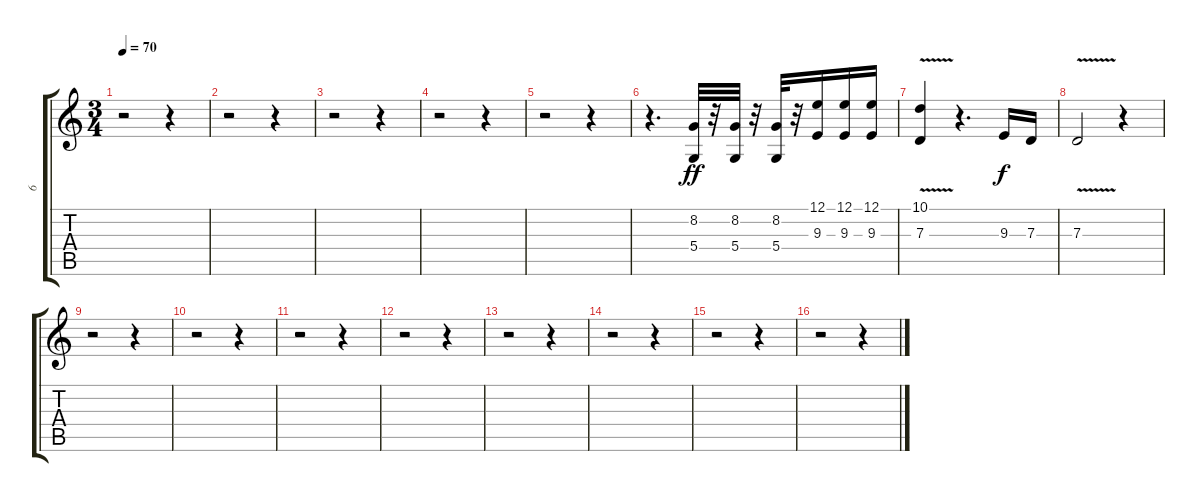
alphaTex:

\track ("6" "6") {instrument trumpet}
\staff {score tabs}
\tuning (E4 B3 G3 D3 A2 E2) {hide}
\ts (3 4)
\tempo 70
\clef g2
\ks c
r.2{dy ff} r.4 |
r.2 r.4 |
r.2 r.4 |
r.2 r.4 |
r.2 r.4 |
r.4{d} (8.2 5.4).32 r.32 (8.2 5.4).32 r.32 (8.2 5.4).32 r.32 (12.1 9.3).16 (12.1 9.3).16 (12.1 9.3).16 |
(10.1{v} 7.3).4 r.4{d} 9.3.16{dy f} 7.3.16 |
7.3{v}.2 r.4 |
r.2 r.4 |
r.2 r.4 |
r.2 r.4 |
r.2 r.4 |
r.2 r.4 |
r.2 r.4 |
r.2 r.4 |
r.2 r.4
